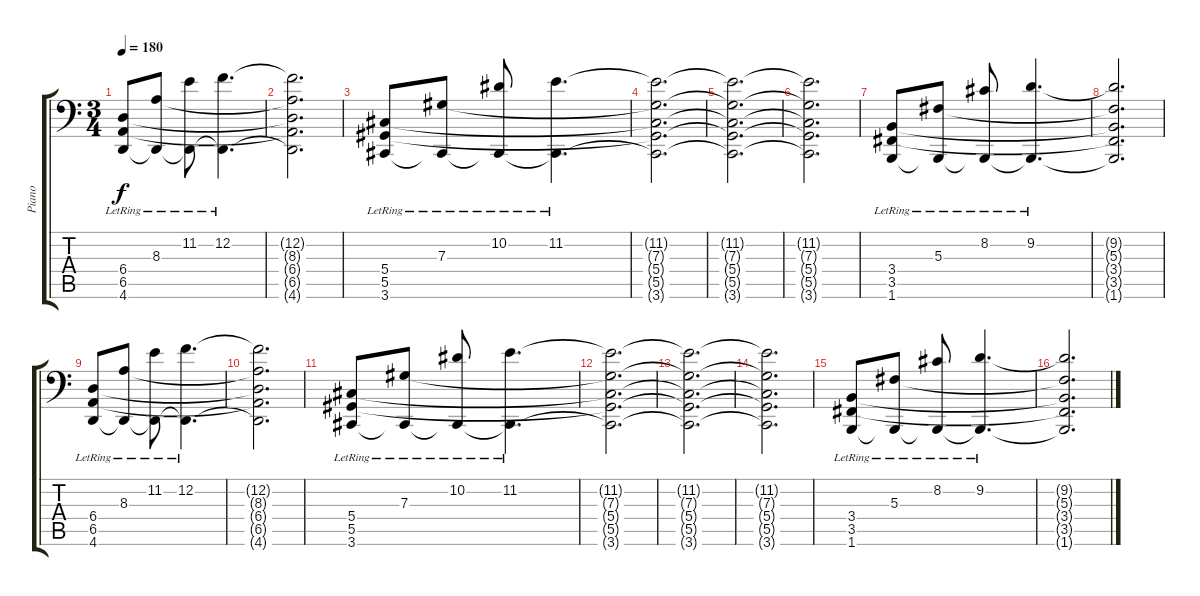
\track ("Piano" "Piano") {instrument brightacousticpiano}
\staff {score tabs}
\tuning (Bb3 F3 Db3 Ab2 Eb2 Bb1) {hide}
\ts (3 4)
\tempo 180
\clef f4
\ks c
(6.4 6.5{lr} 4.6).8{dy f} (8.3{lr} 4.6{t}).8 (11.2{lr} 4.6{t}).8 (12.2{lr} 4.6{t}).4{d} |
(12.2{t} 8.3{t} 6.4{t} 6.5{t} 4.6{t}).2{d} |
(5.4 5.5{lr} 3.6).8 (7.3{lr} 3.6{t}).8 (10.2{lr} 3.6{t}).8 (11.2{lr} 3.6{t}).4{d} |
(11.2{t} 7.3{t} 5.4{t} 5.5{t} 3.6{t}).2{d} |
(11.2{t} 7.3{t} 5.4{t} 5.5{t} 3.6{t}).2{d} |
(11.2{t} 7.3{t} 5.4{t} 5.5{t} 3.6{t}).2{d} |
(3.4 3.5{lr} 1.6).8 (5.3{lr} 1.6{t}).8 (8.2{lr} 1.6{t}).8 (9.2{lr} 1.6{t}).4{d} |
(9.2{t} 5.3{t} 3.4{t} 3.5{t} 1.6{t}).2{d} |
(6.4 6.5{lr} 4.6).8 (8.3{lr} 4.6{t}).8 (11.2{lr} 4.6{t}).8 (12.2{lr} 4.6{t}).4{d} |
(12.2{t} 8.3{t} 6.4{t} 6.5{t} 4.6{t}).2{d} |
(5.4 5.5{lr} 3.6).8 (7.3{lr} 3.6{t}).8 (10.2{lr} 3.6{t}).8 (11.2{lr} 3.6{t}).4{d} |
(11.2{t} 7.3{t} 5.4{t} 5.5{t} 3.6{t}).2{d} |
(11.2{t} 7.3{t} 5.4{t} 5.5{t} 3.6{t}).2{d} |
(11.2{t} 7.3{t} 5.4{t} 5.5{t} 3.6{t}).2{d} |
(3.4 3.5{lr} 1.6).8 (5.3{lr} 1.6{t}).8 (8.2{lr} 1.6{t}).8 (9.2{lr} 1.6{t}).4{d} |
(9.2{t} 5.3{t} 3.4{t} 3.5{t} 1.6{t}).2{d}
